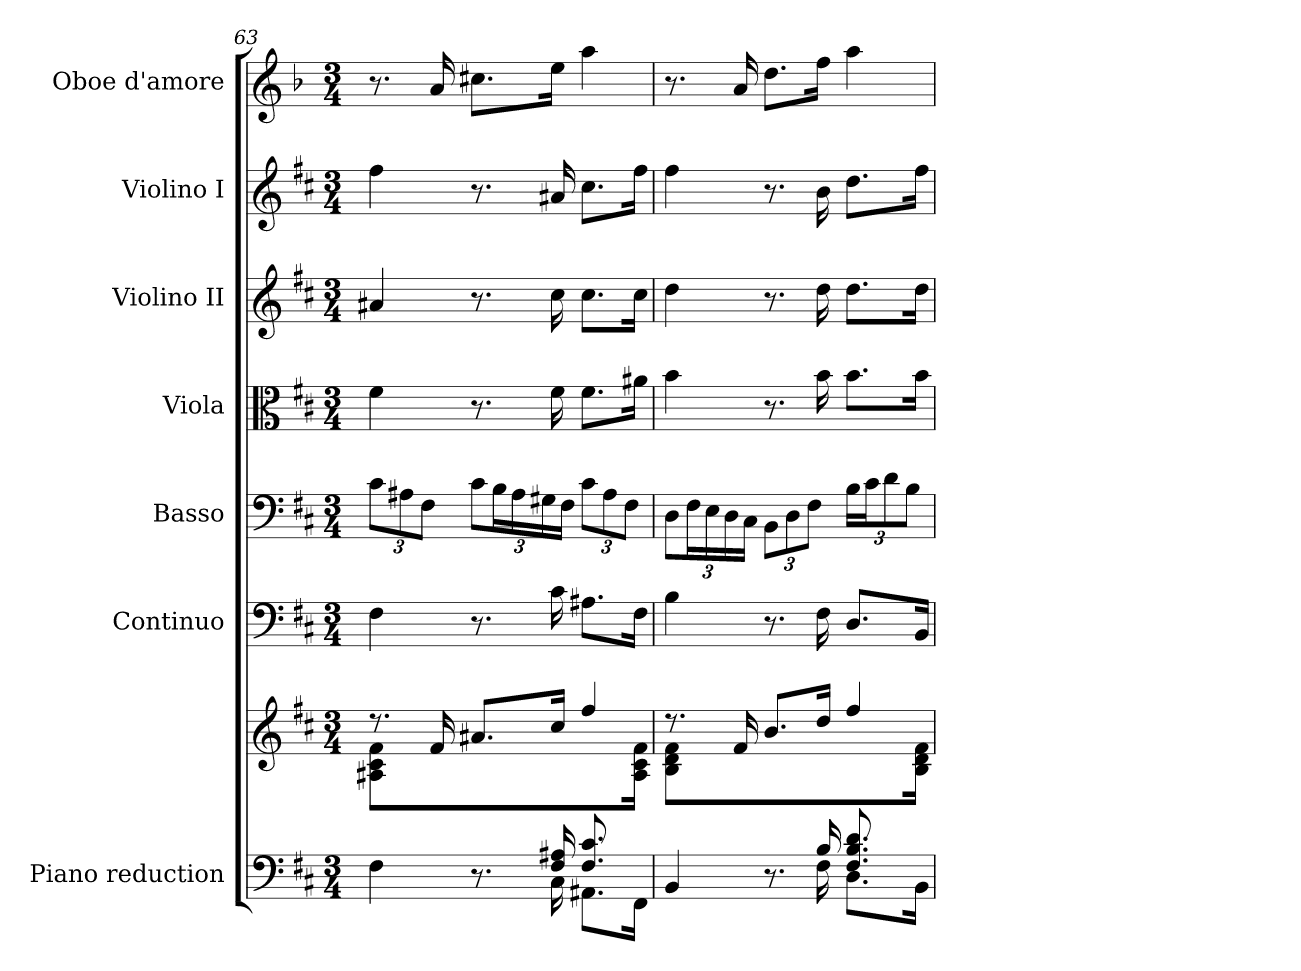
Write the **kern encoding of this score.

**kern	**kern	**kern	**kern	**kern	**kern	**kern	**kern
*part7	*part7	*part6	*part5	*part4	*part3	*part2	*part1
*staff8	*staff7	*staff6	*staff5	*staff4	*staff3	*staff2	*staff1
*I"Piano reduction	*	*I"Continuo	*I"Basso	*I"Viola	*I"Violino II	*I"Violino I	*I"Oboe d'amore
*I'Pno	*	*	*	*	*	*	*I'Ob
*clefF4	*clefG2	*clefF4	*clefF4	*clefC3	*clefG2	*clefG2	*clefG2
*	*	*	*	*	*	*	*ITrd2c3
*k[f#c#]	*k[f#c#]	*k[f#c#]	*k[f#c#]	*k[f#c#]	*k[f#c#]	*k[f#c#]	*k[f#c#]
*M3/4	*M3/4	*M3/4	*M3/4	*M3/4	*M3/4	*M3/4	*M3/4
=63	=63	=63	=63	=63	=63	=63	=63
*^	*^	*	*	*	*	*	*
*	*	*	*	*	*Xbrackettup	*	*	*	*
4..ryy	4F#\	8.r	4A#X\ 4c#\ 4f#\	4F#\	12c#\L	4f#\	4a#X/	4ff#\	8.r
.	.	.	.	.	12A#X\	.	.	.	.
.	.	.	.	.	12F#\J	.	.	.	.
.	.	16f#/	.	.	.	.	.	.	16f#/
.	8.r	8.a#X/L	8.ryy	8.r	12c#\L	8.r	8.r	8.r	8.a#X\L
.	.	.	.	.	24B\L	.	.	.	.
.	.	.	.	.	24A#\	.	.	.	.
.	.	.	.	.	24G#X\	.	.	.	.
16F#/ 16A#X/	16C#\	16cc#/Jk	4ryy	16c#\	.	16f#\	16cc#\	16a#X/	16cc#\Jk
.	.	.	.	.	24F#\JJ	.	.	.	.
8.F#/ 8.c#/L	8.AA#X\L	4ff#/	.	8.A#X\L	12c#\L	8.f#\L	8.cc#\L	8.cc#\L	4ff#\
.	.	.	.	.	12A#\	.	.	.	.
.	.	.	.	.	12F#\J	.	.	.	.
16ryy	16FF#\Jk	.	16A#\ 16c#\ 16f#\Jk	16F#\Jk	.	16a#X\Jk	16cc#\Jk	16ff#\Jk	.
!!LO:LB:g=z
=64	=64	=64	=64	=64	=64	=64	=64	=64	=64
4..ryy	4BB/	8.r	4B\ 4d\ 4f#\	4B\	12D\L	4b\	4dd\	4ff#\	8.r
.	.	.	.	.	24F#\L	.	.	.	.
.	.	.	.	.	24E\	.	.	.	.
.	.	.	.	.	24D\	.	.	.	.
.	.	16f#/	.	.	.	.	.	.	16f#/
.	.	.	.	.	24C#\JJ	.	.	.	.
.	8.r	8.b/L	8.ryy	8.r	12BB\L	8.r	8.r	8.r	8.b\L
.	.	.	.	.	12D\	.	.	.	.
.	.	.	.	.	12F#\J	.	.	.	.
16B/	16F#\	16dd/Jk	4ryy	16F#\	.	16b\	16dd\	16b\	16dd\Jk
8.F#/ 8.B/ 8.d/L	8.D\L	4ff#/	.	8.D/L	24B\LL	8.b\L	8.dd\L	8.dd\L	4ff#\
.	.	.	.	.	24c#\J	.	.	.	.
.	.	.	.	.	12d\	.	.	.	.
.	.	.	.	.	12B\J	.	.	.	.
16ryy	16BB\Jk	.	16B\ 16d\ 16f#\Jk	16BB/Jk	.	16b\Jk	16dd\Jk	16ff#\Jk	.
*v	*v	*	*	*	*	*	*	*	*
*	*v	*v	*	*	*	*	*	*
=	=	=	=	=	=	=	=
*-	*-	*-	*-	*-	*-	*-	*-
